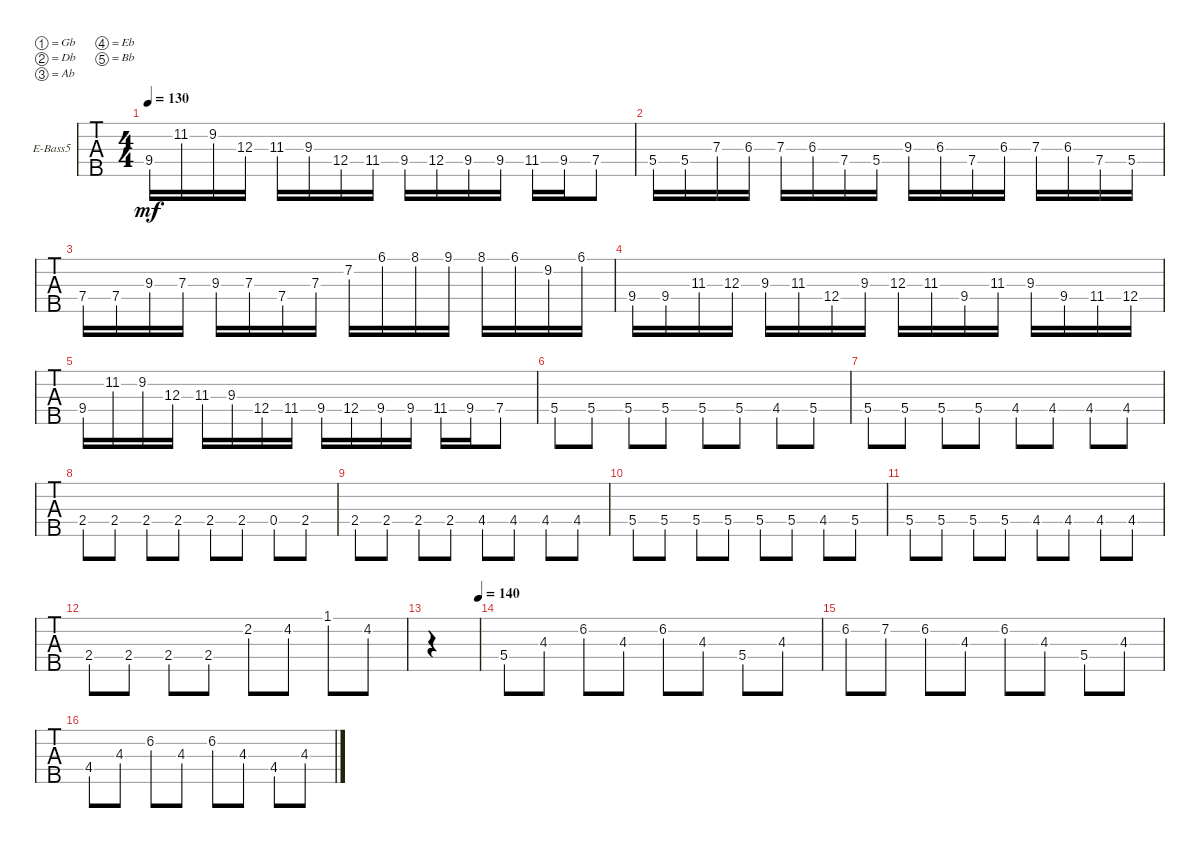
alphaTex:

\defaultSystemsLayout 4
\bracketExtendMode groupsimilarinstruments
\firstSystemTrackNameOrientation horizontal
\otherSystemsTrackNameOrientation horizontal
\track ("Electric Bass" "E-Bass5") {instrument electricbassfinger}
\staff {tabs}
\tuning (Gb2 Db2 Ab1 Eb1 Bb0)
\ts (4 4)
\tempo 130
\clef f4
\ks c
9.4.16{dy mf} 11.2.16 9.2.16 12.3.16 11.3.16 9.3.16 12.4.16 11.4.16 9.4.16 12.4.16 9.4.16 9.4.16 11.4.16 9.4.16 7.4.8 |
5.4.16 5.4.16 7.3.16 6.3.16 7.3.16 6.3.16 7.4.16 5.4.16 9.3.16 6.3.16 7.4.16 6.3.16 7.3.16 6.3.16 7.4.16 5.4.16 |
7.4.16 7.4.16 9.3.16 7.3.16 9.3.16 7.3.16 7.4.16 7.3.16 7.2.16 6.1.16 8.1.16 9.1.16 8.1.16 6.1.16 9.2.16 6.1.16 |
9.4.16 9.4.16 11.3.16 12.3.16 9.3.16 11.3.16 12.4.16 9.3.16 12.3.16 11.3.16 9.4.16 11.3.16 9.3.16 9.4.16 11.4.16 12.4.16 |
9.4.16 11.2.16 9.2.16 12.3.16 11.3.16 9.3.16 12.4.16 11.4.16 9.4.16 12.4.16 9.4.16 9.4.16 11.4.16 9.4.16 7.4.8 |
5.4.8 5.4.8 5.4.8 5.4.8 5.4.8 5.4.8 4.4.8 5.4.8 |
5.4.8 5.4.8 5.4.8 5.4.8 4.4.8 4.4.8 4.4.8 4.4.8 |
2.4.8 2.4.8 2.4.8 2.4.8 2.4.8 2.4.8 0.4.8 2.4.8 |
2.4.8 2.4.8 2.4.8 2.4.8 4.4.8 4.4.8 4.4.8 4.4.8 |
5.4.8 5.4.8 5.4.8 5.4.8 5.4.8 5.4.8 4.4.8 5.4.8 |
5.4.8 5.4.8 5.4.8 5.4.8 4.4.8 4.4.8 4.4.8 4.4.8 |
2.4.8 2.4.8 2.4.8 2.4.8 2.2.8 4.2.8 1.1.8 4.2.8 |
\tempo (140 1)
|
5.4.8 4.3.8 6.2.8 4.3.8 6.2.8 4.3.8 5.4.8 4.3.8 |
6.2.8 7.2.8 6.2.8 4.3.8 6.2.8 4.3.8 5.4.8 4.3.8 |
4.4.8 4.3.8 6.2.8 4.3.8 6.2.8 4.3.8 4.4.8 4.3.8
